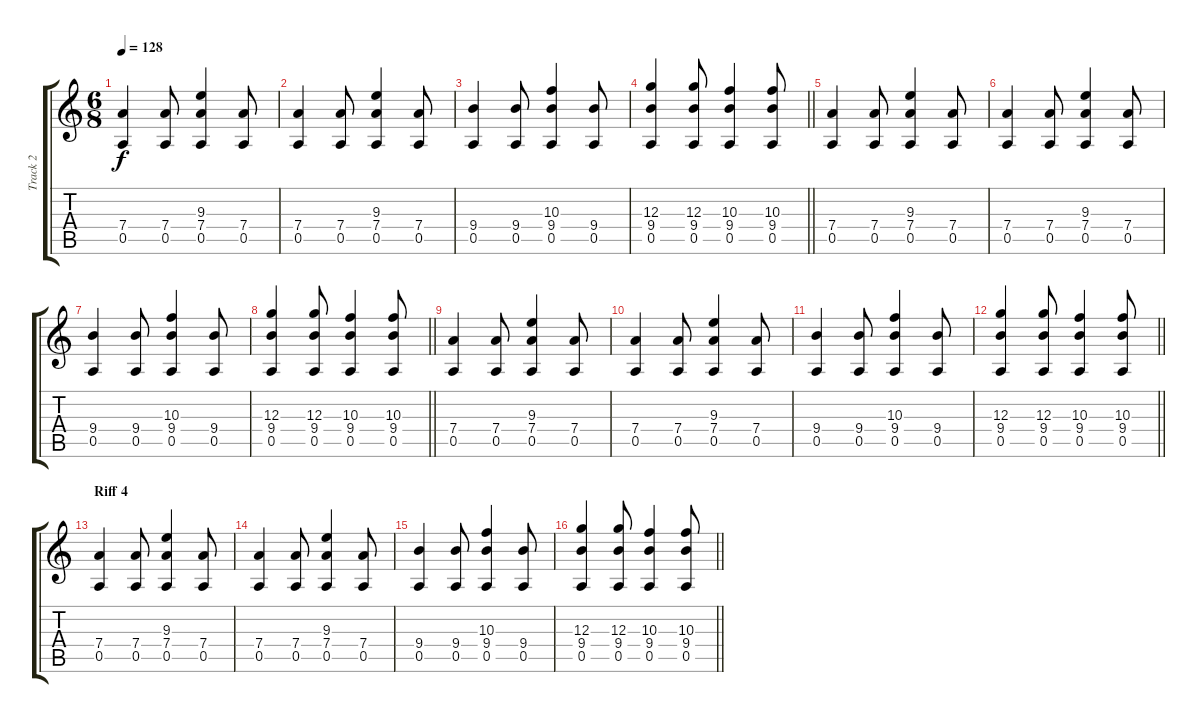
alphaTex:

\track ("Track 2" "Track 2") {instrument acousticguitarsteel}
\staff {score tabs}
\tuning (E4 B3 G3 D3 A2 E2) {hide}
\ts (6 8)
\tempo 128
\clef g2
\ks aminor
(7.4 0.5).4{dy f} (7.4 0.5).8 (9.3 7.4 0.5).4 (7.4 0.5).8 |
(7.4 0.5).4 (7.4 0.5).8 (9.3 7.4 0.5).4 (7.4 0.5).8 |
(9.4 0.5).4 (9.4 0.5).8 (10.3 9.4 0.5).4 (9.4 0.5).8 |
\barLineRight lightlight
(12.3 9.4 0.5).4 (12.3 9.4 0.5).8 (10.3 9.4 0.5).4 (10.3 9.4 0.5).8 |
(7.4 0.5).4 (7.4 0.5).8 (9.3 7.4 0.5).4 (7.4 0.5).8 |
(7.4 0.5).4 (7.4 0.5).8 (9.3 7.4 0.5).4 (7.4 0.5).8 |
(9.4 0.5).4 (9.4 0.5).8 (10.3 9.4 0.5).4 (9.4 0.5).8 |
\barLineRight lightlight
(12.3 9.4 0.5).4 (12.3 9.4 0.5).8 (10.3 9.4 0.5).4 (10.3 9.4 0.5).8 |
(7.4 0.5).4 (7.4 0.5).8 (9.3 7.4 0.5).4 (7.4 0.5).8 |
(7.4 0.5).4 (7.4 0.5).8 (9.3 7.4 0.5).4 (7.4 0.5).8 |
(9.4 0.5).4 (9.4 0.5).8 (10.3 9.4 0.5).4 (9.4 0.5).8 |
\barLineRight lightlight
(12.3 9.4 0.5).4 (12.3 9.4 0.5).8 (10.3 9.4 0.5).4 (10.3 9.4 0.5).8 |
\section ("" "Riff 4")
(7.4 0.5).4 (7.4 0.5).8 (9.3 7.4 0.5).4 (7.4 0.5).8 |
(7.4 0.5).4 (7.4 0.5).8 (9.3 7.4 0.5).4 (7.4 0.5).8 |
(9.4 0.5).4 (9.4 0.5).8 (10.3 9.4 0.5).4 (9.4 0.5).8 |
\barLineRight lightlight
(12.3 9.4 0.5).4 (12.3 9.4 0.5).8 (10.3 9.4 0.5).4 (10.3 9.4 0.5).8
